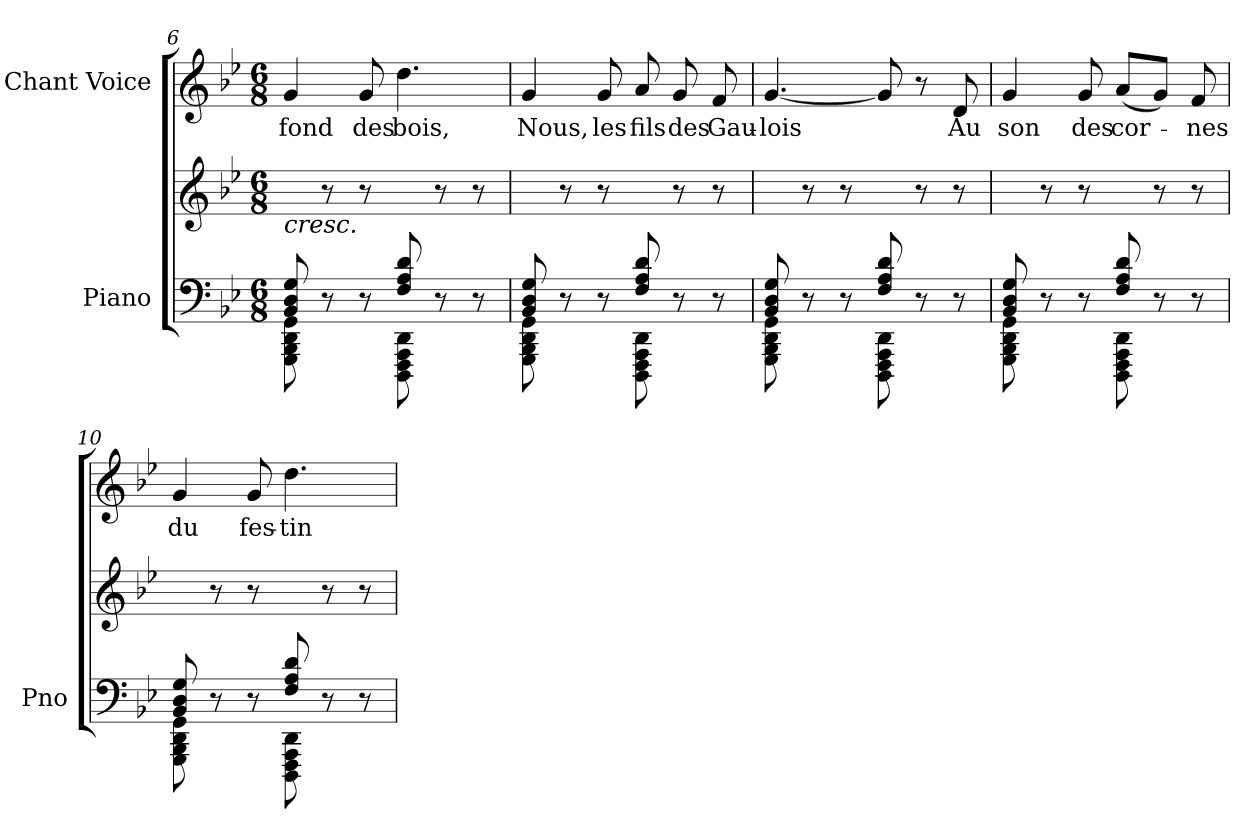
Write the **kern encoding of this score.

**kern	**kern	**kern	**text
*part2	*part2	*part1	*part1
*staff3	*staff2	*staff1	*staff1
*I"Piano	*	*I"Chant Voice	*
*I'Pno	*	*	*
*clefF4	*clefG2	*clefG2	*
*k[b-e-]	*k[b-e-]	*k[b-e-]	*
*M6/8	*M6/8	*M6/8	*
=6	=6	=6	=6
*^	*	*	*
!	!	!LO:TX:b:i:t=cresc.	!	!
8BB-/ 8D/ 8G/	8GGG\ 8BBB-\ 8DD\ 8GG\	8ryy	4g/	fond
4ryy	8r	8r	.	.
.	8r	8r	8g/	des
8F/ 8A/ 8d/	8DDD\ 8FFF\ 8AAA\ 8DD\	8ryy	4.dd\	bois,
4ryy	8r	8r	.	.
.	8r	8r	.	.
=7	=7	=7	=7	=7
8BB-/ 8D/ 8G/	8GGG\ 8BBB-\ 8DD\ 8GG\	8ryy	4g/	Nous,
4ryy	8r	8r	.	.
.	8r	8r	8g/	les
8F/ 8A/ 8d/	8DDD\ 8FFF\ 8AAA\ 8DD\	8ryy	8a/	fils
4ryy	8r	8r	8g/	des
.	8r	8r	8f/	Gau-
=8	=8	=8	=8	=8
8BB-/ 8D/ 8G/	8GGG\ 8BBB-\ 8DD\ 8GG\	8ryy	[4.g/	-lois
4ryy	8r	8r	.	.
.	8r	8r	.	.
8F/ 8A/ 8d/	8DDD\ 8FFF\ 8AAA\ 8DD\	8ryy	8g/]	.
4ryy	8r	8r	8r	.
.	8r	8r	8d/	Au
=9	=9	=9	=9	=9
8BB-/ 8D/ 8G/	8GGG\ 8BBB-\ 8DD\ 8GG\	8ryy	4g/	son
4ryy	8r	8r	.	.
.	8r	8r	8g/	des
8F/ 8A/ 8d/	8DDD\ 8FFF\ 8AAA\ 8DD\	8ryy	(8a/L	cor-
4ryy	8r	8r	8g/J)	.
.	8r	8r	8f/	-nes
=10	=10	=10	=10	=10
8BB-/ 8D/ 8G/	8GGG\ 8BBB-\ 8DD\ 8GG\	8ryy	4g/	du
4ryy	8r	8r	.	.
.	8r	8r	8g/	fes-
8F/ 8A/ 8d/	8DDD\ 8FFF\ 8AAA\ 8DD\	8ryy	4.dd\	-tin
4ryy	8r	8r	.	.
.	8r	8r	.	.
*v	*v	*	*	*
=	=	=	=
*-	*-	*-	*-
